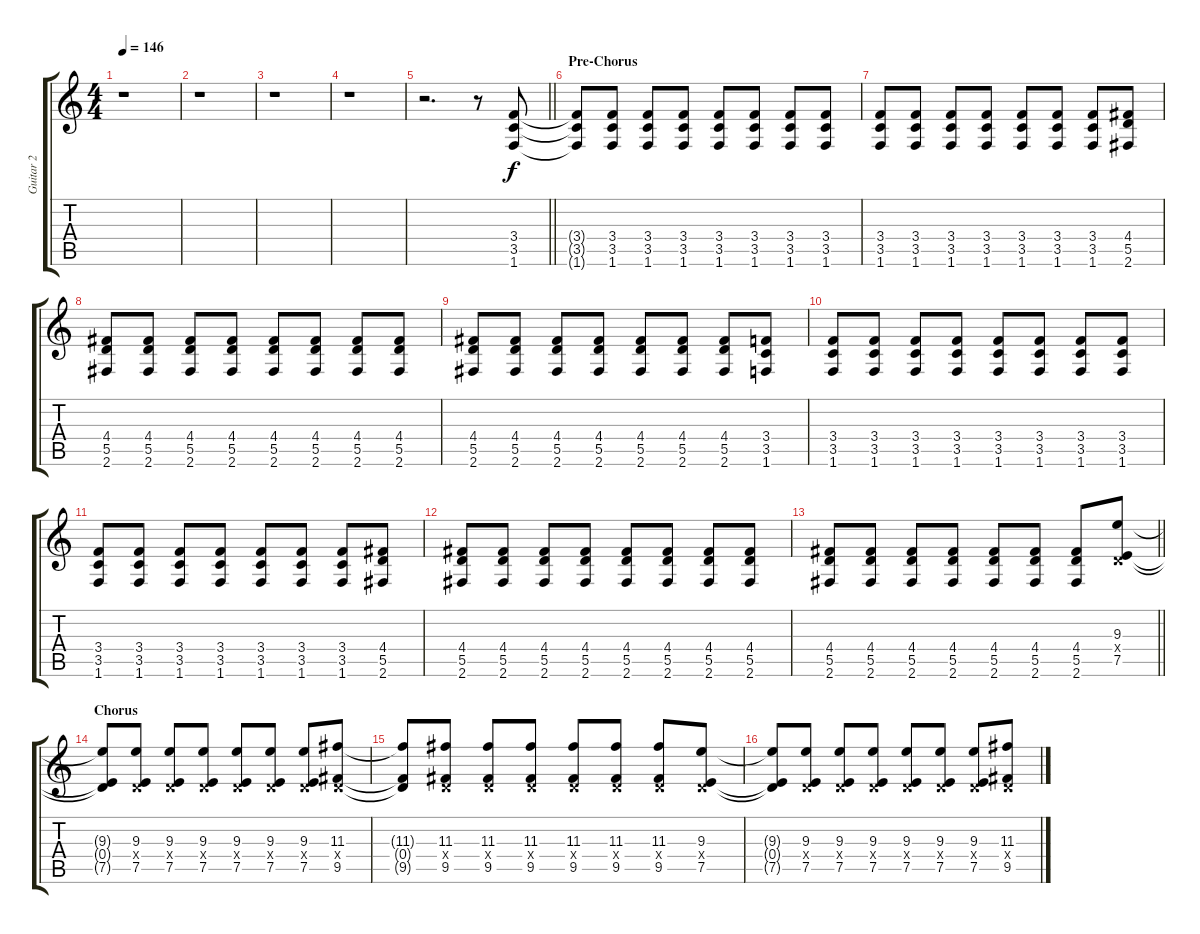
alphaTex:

\track ("Guitar 2" "Guitar 2") {instrument distortionguitar}
\staff {score tabs}
\tuning (E4 B3 G3 D3 A2 E2) {hide}
\ts (4 4)
\tempo 146
\clef g2
\ks c
r.1{dy f} |
r.1 |
r.1 |
r.1 |
\barLineRight lightlight
r.2{d} r.8 (3.4 3.5 1.6).8 |
\section ("" "Pre-Chorus")
(3.4{t} 3.5{t} 1.6{t}).8 (3.4 3.5 1.6).8 (3.4 3.5 1.6).8 (3.4 3.5 1.6).8 (3.4 3.5 1.6).8 (3.4 3.5 1.6).8 (3.4 3.5 1.6).8 (3.4 3.5 1.6).8 |
(3.4 3.5 1.6).8 (3.4 3.5 1.6).8 (3.4 3.5 1.6).8 (3.4 3.5 1.6).8 (3.4 3.5 1.6).8 (3.4 3.5 1.6).8 (3.4 3.5 1.6).8 (4.4 5.5 2.6).8 |
(4.4 5.5 2.6).8 (4.4 5.5 2.6).8 (4.4 5.5 2.6).8 (4.4 5.5 2.6).8 (4.4 5.5 2.6).8 (4.4 5.5 2.6).8 (4.4 5.5 2.6).8 (4.4 5.5 2.6).8 |
(4.4 5.5 2.6).8 (4.4 5.5 2.6).8 (4.4 5.5 2.6).8 (4.4 5.5 2.6).8 (4.4 5.5 2.6).8 (4.4 5.5 2.6).8 (4.4 5.5 2.6).8 (3.4 3.5 1.6).8 |
(3.4 3.5 1.6).8 (3.4 3.5 1.6).8 (3.4 3.5 1.6).8 (3.4 3.5 1.6).8 (3.4 3.5 1.6).8 (3.4 3.5 1.6).8 (3.4 3.5 1.6).8 (3.4 3.5 1.6).8 |
(3.4 3.5 1.6).8 (3.4 3.5 1.6).8 (3.4 3.5 1.6).8 (3.4 3.5 1.6).8 (3.4 3.5 1.6).8 (3.4 3.5 1.6).8 (3.4 3.5 1.6).8 (4.4 5.5 2.6).8 |
(4.4 5.5 2.6).8 (4.4 5.5 2.6).8 (4.4 5.5 2.6).8 (4.4 5.5 2.6).8 (4.4 5.5 2.6).8 (4.4 5.5 2.6).8 (4.4 5.5 2.6).8 (4.4 5.5 2.6).8 |
\barLineRight lightlight
(4.4 5.5 2.6).8 (4.4 5.5 2.6).8 (4.4 5.5 2.6).8 (4.4 5.5 2.6).8 (4.4 5.5 2.6).8 (4.4 5.5 2.6).8 (4.4 5.5 2.6).8 (9.3 0.4{x} 7.5).8 |
\section ("" "Chorus")
(9.3{t} 0.4{t} 7.5{t}).8 (9.3 0.4{x} 7.5).8 (9.3 0.4{x} 7.5).8 (9.3 0.4{x} 7.5).8 (9.3 0.4{x} 7.5).8 (9.3 0.4{x} 7.5).8 (9.3 0.4{x} 7.5).8 (11.3 0.4{x} 9.5).8 |
(11.3{t} 0.4{t} 9.5{t}).8 (11.3 0.4{x} 9.5).8 (11.3 0.4{x} 9.5).8 (11.3 0.4{x} 9.5).8 (11.3 0.4{x} 9.5).8 (11.3 0.4{x} 9.5).8 (11.3 0.4{x} 9.5).8 (9.3 0.4{x} 7.5).8 |
(9.3{t} 0.4{t} 7.5{t}).8 (9.3 0.4{x} 7.5).8 (9.3 0.4{x} 7.5).8 (9.3 0.4{x} 7.5).8 (9.3 0.4{x} 7.5).8 (9.3 0.4{x} 7.5).8 (9.3 0.4{x} 7.5).8 (11.3 0.4{x} 9.5).8
